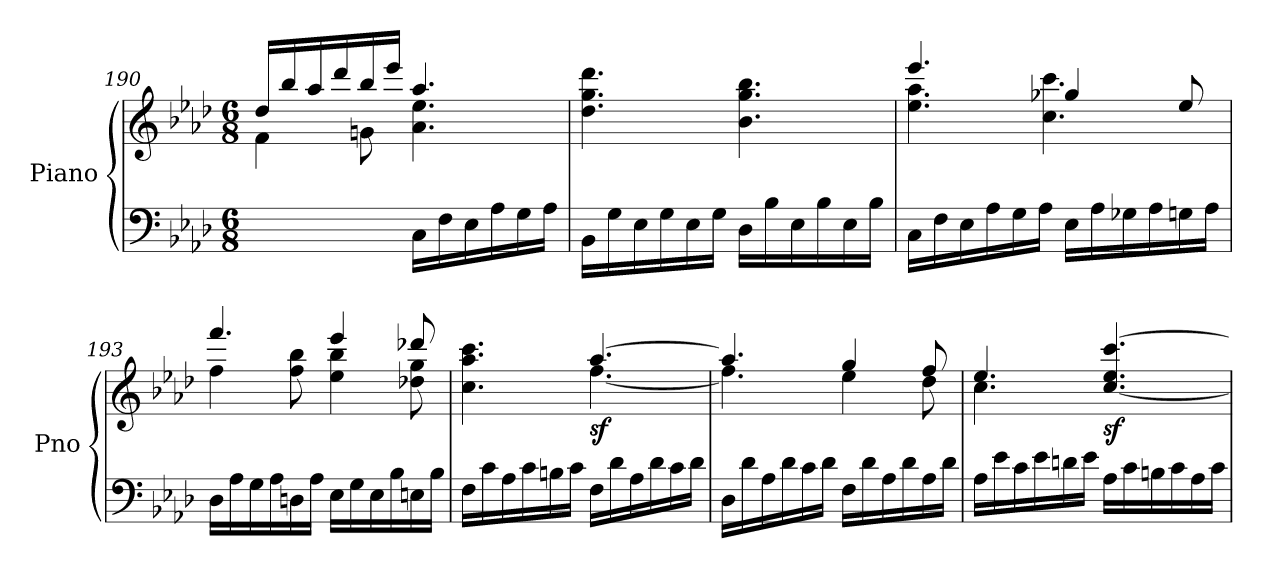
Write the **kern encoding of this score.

**kern	**kern	**dynam
*part1	*part1	*part1
*staff2	*staff1	*staff1/2
*I"Piano	*	*
*I'Pno	*	*
*clefF4	*clefG2	*
*k[b-e-a-d-]	*k[b-e-a-d-]	*
*M6/8	*M6/8	*
=190	=190	=190
*	*^	*
*	*	*^	*
4.ryy	16dd-/LL	4.ryy	4f\	.
.	16bb-/	.	.	.
.	16aa-/	.	.	.
.	16ddd-/	.	.	.
.	16bb-/	.	8gn\	.
.	16eee-/JJ	.	.	.
16C\LL	4.aa-/	4.a-\ 4.ee-\	4.ryy	.
16F\	.	.	.	.
16E-\	.	.	.	.
16A-\	.	.	.	.
16G\	.	.	.	.
16A-\JJ	.	.	.	.
*	*v	*v	*v	*
!!LO:LB:g=z
=191	=191	=191
16BB-\LL	4.dd-\ 4.gg\ 4.ddd-\	.
16G\	.	.
16E-\	.	.
16G\	.	.
16E-\	.	.
16G\JJ	.	.
16D-\LL	4.b-\ 4.gg\ 4.bb-\	.
16B-\	.	.
16E-\	.	.
16B-\	.	.
16E-\	.	.
16B-\JJ	.	.
!!LO:LB:g=z
=192	=192	=192
*	*^	*
16C\LL	4.eee-/	4.ee-\ 4.aa-\	.
16F\	.	.	.
16E-\	.	.	.
16A-\	.	.	.
16G\	.	.	.
16A-\JJ	.	.	.
16E-\LL	4gg-X/	4.cc\ 4.ccc\	.
16A-\	.	.	.
16G-X\	.	.	.
16A-\	.	.	.
16Gn\	8ee-/	.	.
16A-\JJ	.	.	.
=193	=193	=193	=193
16D-\LL	4.fff/	4ff\	.
16A-\	.	.	.
16G\	.	.	.
16A-\	.	.	.
16Dn\	.	8ff\ 8bb-\	.
16A-\JJ	.	.	.
16E-\LL	4eee-/	4ee-\ 4bb-\	.
16G\	.	.	.
16E-\	.	.	.
16B-\	.	.	.
16En\	8ddd-X/	8dd-X\ 8gg\	.
16B-\JJ	.	.	.
=194	=194	=194	=194
16F\LL	4.cc\ 4.aa-\ 4.ccc\	4.ryy	.
16c\	.	.	.
16A-\	.	.	.
16c\	.	.	.
16Bn\	.	.	.
16c\JJ	.	.	.
!	!	!	!LO:DY:b
16F\LL	[4.aa-/	[4.ff\	sf
16d-\	.	.	.
16A-\	.	.	.
16d-\	.	.	.
16c\	.	.	.
16d-\JJ	.	.	.
!!LO:LB:g=z	!!
=195	=195	=195	=195
16D-\LL	4.aa-/]	4.ff\]	.
16d-\	.	.	.
16A-\	.	.	.
16d-\	.	.	.
16c\	.	.	.
16d-\JJ	.	.	.
16F\LL	4gg/	4ee-\	.
16d-\	.	.	.
16A-\	.	.	.
16d-\	.	.	.
16A-\	8ff/	8dd-\	.
16d-\JJ	.	.	.
=196	=196	=196	=196
16A-\LL	4.ee-/	4.cc\	.
16e-\	.	.	.
16c\	.	.	.
16e-\	.	.	.
16dn\	.	.	.
16e-\JJ	.	.	.
!	!	!	!LO:DY:b
16A-\LL	[4.cc/ 4.ee-/ [4.ccc/	4.ryy	sf
16c\	.	.	.
16Bn\	.	.	.
16c\	.	.	.
16A-\	.	.	.
16c\JJ	.	.	.
*	*v	*v	*
=	=	=
*-	*-	*-
